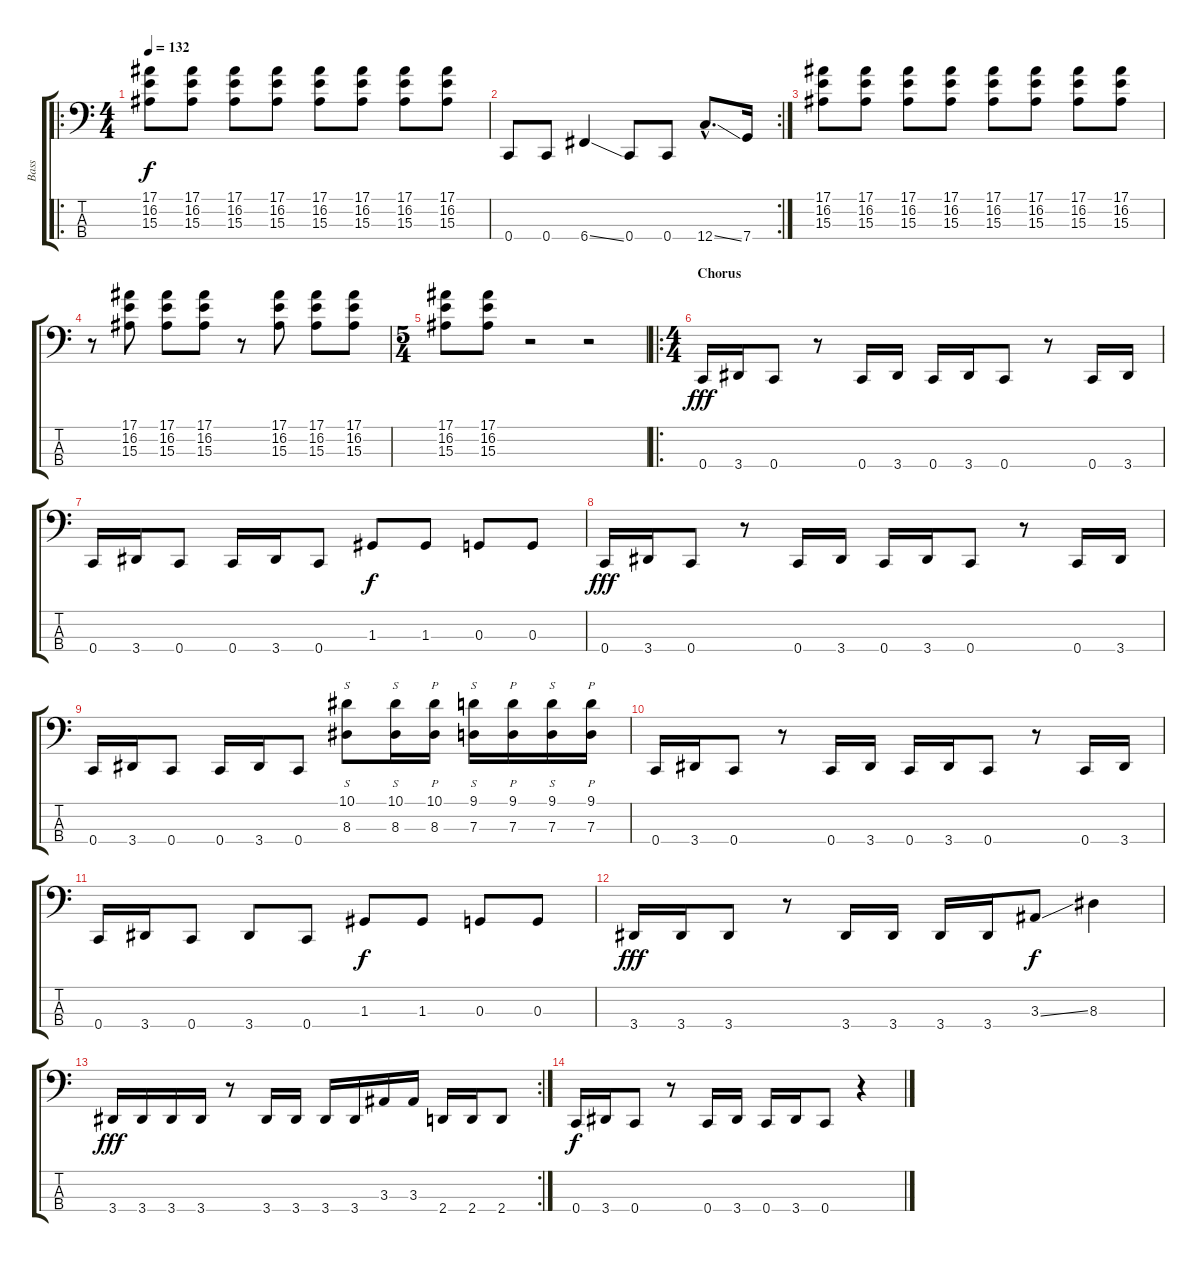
\track ("Bass" "Bass") {instrument electricbassfinger}
\staff {score tabs}
\tuning (F2 C2 G1 C1) {hide}
\ro
\ts (4 4)
\tempo 132
\clef f4
\ks c
(17.1 16.2 15.3).8{dy f instrument slapbass1} (17.1 16.2 15.3).8 (17.1 16.2 15.3).8 (17.1 16.2 15.3).8 (17.1 16.2 15.3).8 (17.1 16.2 15.3).8 (17.1 16.2 15.3).8 (17.1 16.2 15.3).8 |
\rc 2
0.4.8{instrument electricbassfinger} 0.4.8 6.4{ss}.4 0.4.8 0.4.8 12.4{ss hac}.8{d} 7.4.16 |
(17.1 16.2 15.3).8{instrument slapbass1} (17.1 16.2 15.3).8 (17.1 16.2 15.3).8 (17.1 16.2 15.3).8 (17.1 16.2 15.3).8 (17.1 16.2 15.3).8 (17.1 16.2 15.3).8 (17.1 16.2 15.3).8 |
r.8 (17.1 16.2 15.3).8 (17.1 16.2 15.3).8 (17.1 16.2 15.3).8 r.8 (17.1 16.2 15.3).8 (17.1 16.2 15.3).8 (17.1 16.2 15.3).8 |
\ts (5 4)
(17.1 16.2 15.3).8 (17.1 16.2 15.3).8 r.2 r.2 |
\ro
\ts (4 4)
\section ("" "Chorus")
0.4.16{dy fff instrument electricbassfinger} 3.4.16 0.4.8 r.8 0.4.16 3.4.16 0.4.16 3.4.16 0.4.8 r.8 0.4.16 3.4.16 |
0.4.16 3.4.16 0.4.8 0.4.16 3.4.16 0.4.8 1.3.8{dy f} 1.3.8 0.3.8 0.3.8 |
0.4.16{dy fff} 3.4.16 0.4.8 r.8 0.4.16 3.4.16 0.4.16 3.4.16 0.4.8 r.8 0.4.16 3.4.16 |
0.4.16 3.4.16 0.4.8 0.4.16 3.4.16 0.4.8 (10.1 8.3).8{s instrument slapbass1} (10.1 8.3).16{s} (10.1 8.3).16{p} (9.1 7.3).16{s} (9.1 7.3).16{p} (9.1 7.3).16{s} (9.1 7.3).16{p} |
0.4.16{instrument electricbassfinger} 3.4.16 0.4.8 r.8 0.4.16 3.4.16 0.4.16 3.4.16 0.4.8 r.8 0.4.16 3.4.16 |
0.4.16 3.4.16 0.4.8 3.4.8 0.4.8 1.3.8{dy f} 1.3.8 0.3.8 0.3.8 |
3.4.16{dy fff} 3.4.16 3.4.8 r.8 3.4.16 3.4.16 3.4.16 3.4.16 3.3{ss}.8{dy f} 8.3.4 |
\rc 2
3.4.16{dy fff} 3.4.16 3.4.16 3.4.16 r.8 3.4.16 3.4.16 3.4.16 3.4.16 3.3.16 3.3.16 2.4.16 2.4.16 2.4.8 |
0.4.16{dy f} 3.4.16 0.4.8 r.8 0.4.16 3.4.16 0.4.16 3.4.16 0.4.8 r.4
